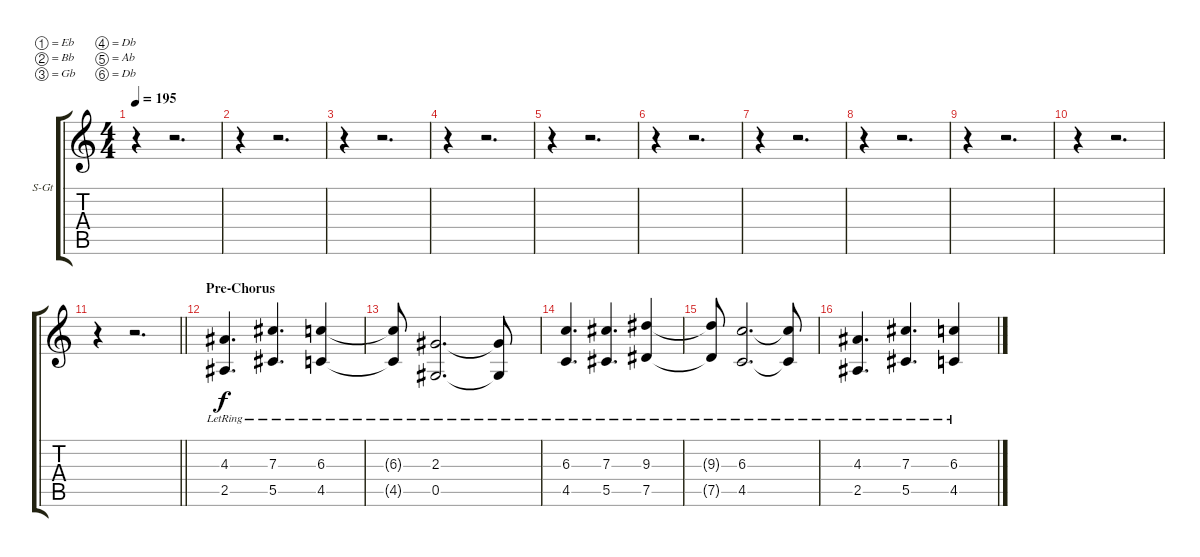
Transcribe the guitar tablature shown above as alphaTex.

\bracketExtendMode groupsimilarinstruments
\firstSystemTrackNameOrientation horizontal
\otherSystemsTrackNameOrientation horizontal
\track ("Clean Guitar" "S-Gt") {instrument acousticguitarsteel}
\staff {score tabs}
\tuning (Eb4 Bb3 Gb3 Db3 Ab2 Db2)
\ts (4 4)
\tempo 195
\clef g2
\ks c
r.4{dy f} r.2{d} |
r.4 r.2{d} |
r.4 r.2{d} |
r.4 r.2{d} |
r.4 r.2{d} |
r.4 r.2{d} |
r.4 r.2{d} |
r.4 r.2{d} |
r.4 r.2{d} |
r.4 r.2{d} |
\barLineRight lightlight
r.4 r.2{d} |
\section ("" "Pre-Chorus")
(4.3{lr} 2.5{lr}).4{d} (7.3{lr} 5.5{lr}).4{d} (6.3{lr} 4.5{lr}).4 |
(6.3{lr t} 4.5{lr t}).8 (2.3{lr} 0.5{lr}).2{d} (2.3{lr t} 0.5{lr t}).8 |
(6.3{lr} 4.5{lr}).4{d} (7.3{lr} 5.5{lr}).4{d} (9.3{lr} 7.5{lr}).4 |
(9.3{lr t} 7.5{lr t}).8 (6.3{lr} 4.5{lr}).2{d} (6.3{lr t} 4.5{lr t}).8 |
(4.3{lr} 2.5{lr}).4{d} (7.3{lr} 5.5{lr}).4{d} (6.3{lr} 4.5{lr}).4
